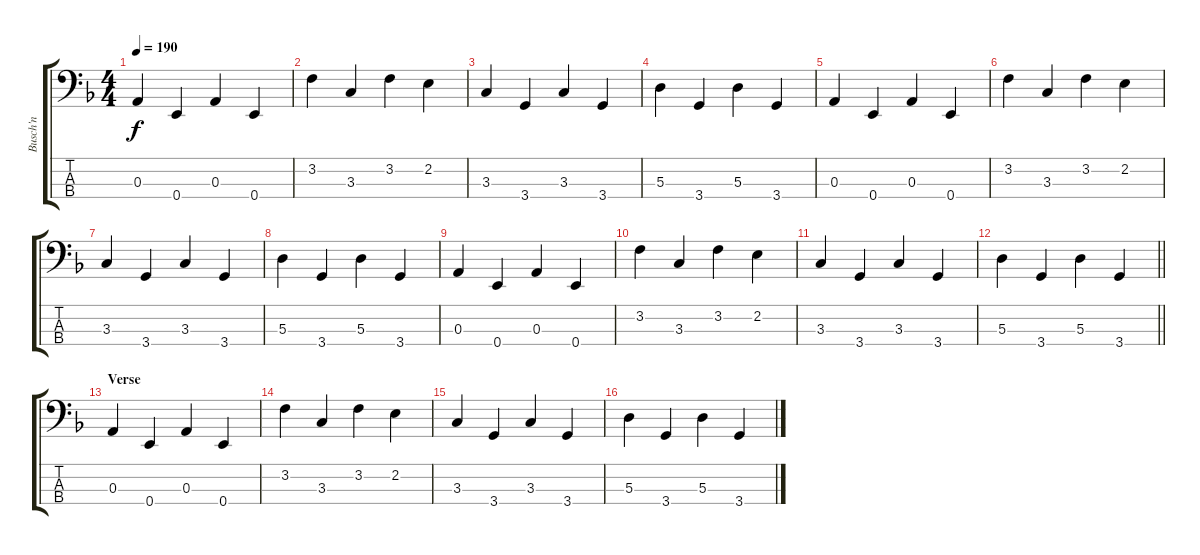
\track ("Busch'n" "Busch'n") {instrument electricbasspick}
\staff {score tabs}
\tuning (G2 D2 A1 E1) {hide}
\ts (4 4)
\tempo 190
\clef f4
\ks f
0.3.4{dy f} 0.4.4 0.3.4 0.4.4 |
3.2.4 3.3.4 3.2.4 2.2.4 |
3.3.4 3.4.4 3.3.4 3.4.4 |
5.3.4 3.4.4 5.3.4 3.4.4 |
0.3.4 0.4.4 0.3.4 0.4.4 |
3.2.4 3.3.4 3.2.4 2.2.4 |
3.3.4 3.4.4 3.3.4 3.4.4 |
5.3.4 3.4.4 5.3.4 3.4.4 |
0.3.4 0.4.4 0.3.4 0.4.4 |
3.2.4 3.3.4 3.2.4 2.2.4 |
3.3.4 3.4.4 3.3.4 3.4.4 |
\barLineRight lightlight
5.3.4 3.4.4 5.3.4 3.4.4 |
\section ("" "Verse")
0.3.4{volume 9} 0.4.4 0.3.4 0.4.4 |
3.2.4 3.3.4 3.2.4 2.2.4 |
3.3.4 3.4.4 3.3.4 3.4.4 |
5.3.4 3.4.4 5.3.4 3.4.4
